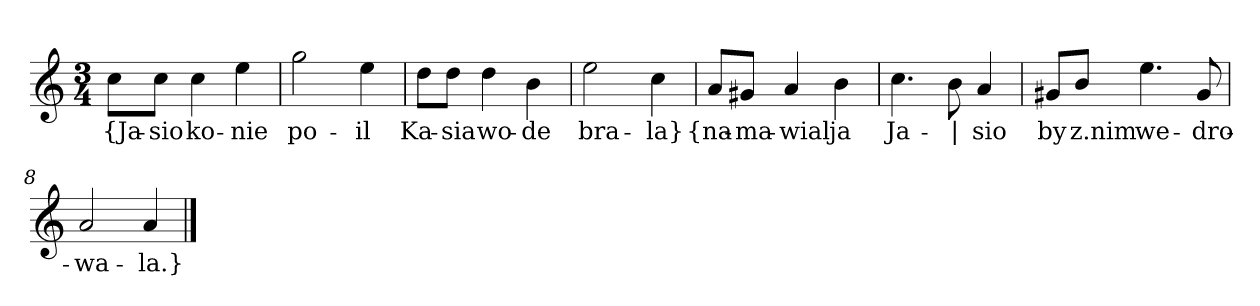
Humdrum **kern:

**kern	**text
*part1	*part1
*staff1	*staff1
*clefG2	*
*k[]	*
*a:	*
*M3/4	*
=	=
8cc\L	{Ja-
8cc\J	-sio
4cc	ko-
4ee	-nie
=2	=2
2gg	po-
4ee	-il
=3	=3
8dd\L	Ka-
8dd\J	-sia
4dd	wo-
4b	-de
=4	=4
2ee	bra-
4cc	-la}
=5y	=5y
8a/L	{na-
8g#X/J	-ma-
4a	-wial
4b	ja
=6	=6
4.cc	Ja-
8b	|
4a	-sio
=7	=7
8g#X/L	by
8b/J	z.nim
4.ee	we-
8g#	-dro-
=8	=8
2a	-wa-
4a	-la.}
==	==
*-	*-
